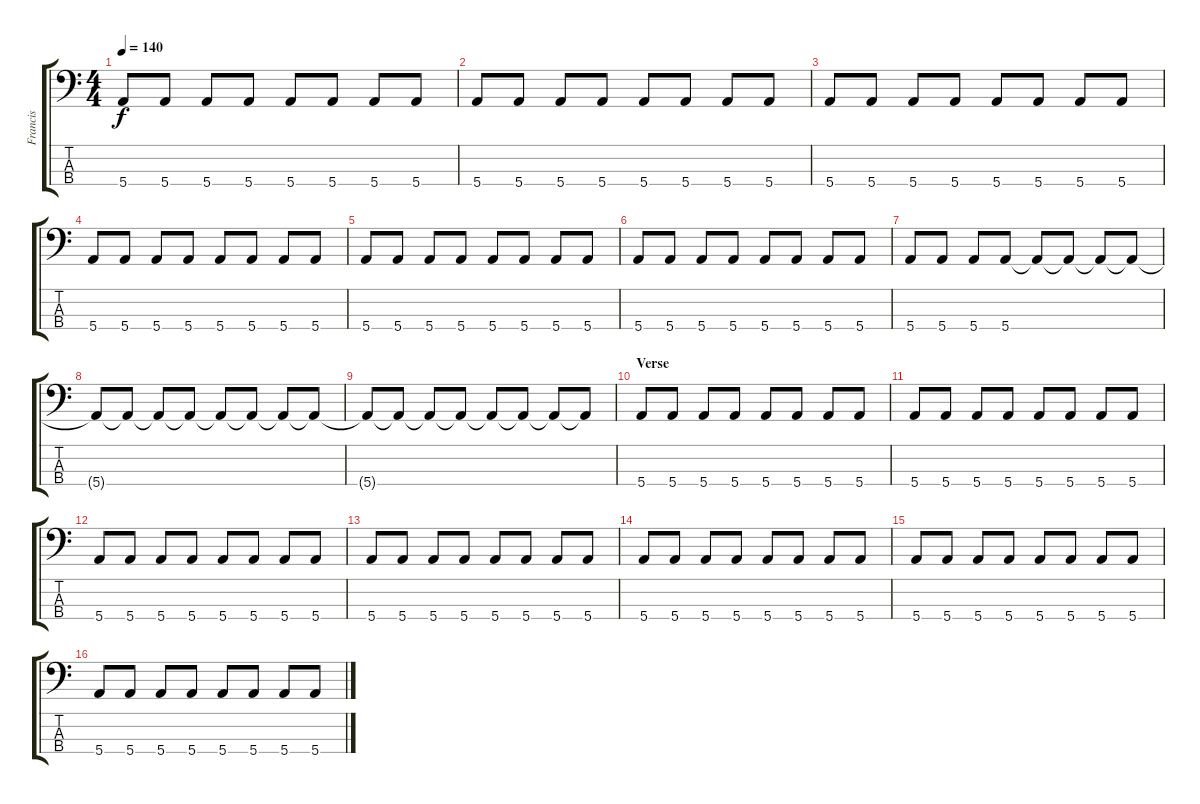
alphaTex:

\track ("Francis" "Francis") {instrument electricbassfinger}
\staff {score tabs}
\tuning (G2 D2 A1 E1) {hide}
\ts (4 4)
\tempo 140
\clef f4
\ks c
5.4.8{dy f} 5.4.8 5.4.8 5.4.8 5.4.8 5.4.8 5.4.8 5.4.8 |
5.4.8 5.4.8 5.4.8 5.4.8 5.4.8 5.4.8 5.4.8 5.4.8 |
5.4.8 5.4.8 5.4.8 5.4.8 5.4.8 5.4.8 5.4.8 5.4.8 |
5.4.8 5.4.8 5.4.8 5.4.8 5.4.8 5.4.8 5.4.8 5.4.8 |
5.4.8 5.4.8 5.4.8 5.4.8 5.4.8 5.4.8 5.4.8 5.4.8 |
5.4.8 5.4.8 5.4.8 5.4.8 5.4.8 5.4.8 5.4.8 5.4.8 |
5.4.8 5.4.8 5.4.8 5.4.8 5.4{t}.8 5.4{t}.8 5.4{t}.8 5.4{t}.8 |
5.4{t}.8 5.4{t}.8 5.4{t}.8 5.4{t}.8 5.4{t}.8 5.4{t}.8 5.4{t}.8 5.4{t}.8 |
\section ("" "")
5.4{t}.8 5.4{t}.8 5.4{t}.8 5.4{t}.8 5.4{t}.8 5.4{t}.8 5.4{t}.8 5.4{t}.8 |
\section ("" "Verse ")
5.4.8 5.4.8 5.4.8 5.4.8 5.4.8 5.4.8 5.4.8 5.4.8 |
5.4.8 5.4.8 5.4.8 5.4.8 5.4.8 5.4.8 5.4.8 5.4.8 |
5.4.8 5.4.8 5.4.8 5.4.8 5.4.8 5.4.8 5.4.8 5.4.8 |
5.4.8 5.4.8 5.4.8 5.4.8 5.4.8 5.4.8 5.4.8 5.4.8 |
5.4.8 5.4.8 5.4.8 5.4.8 5.4.8 5.4.8 5.4.8 5.4.8 |
5.4.8 5.4.8 5.4.8 5.4.8 5.4.8 5.4.8 5.4.8 5.4.8 |
5.4.8 5.4.8 5.4.8 5.4.8 5.4.8 5.4.8 5.4.8 5.4.8
